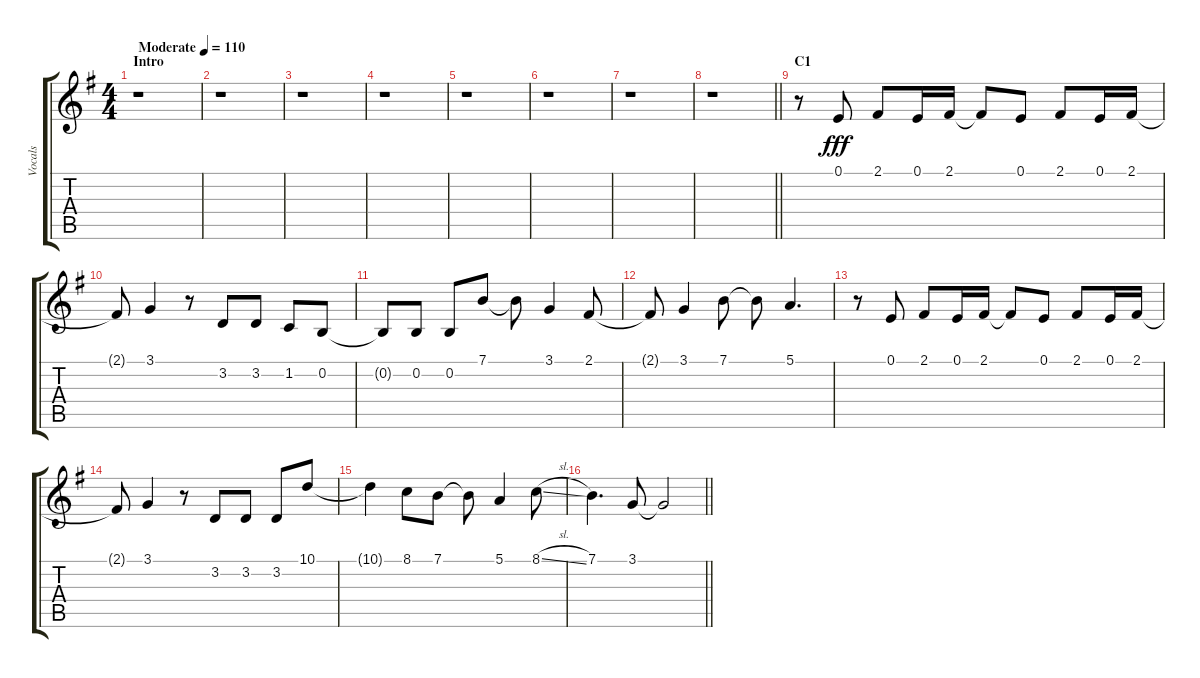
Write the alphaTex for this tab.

\track ("Vocals" "Vocals") {instrument voiceoohs}
\staff {score tabs}
\tuning (E4 B3 G3 D3 A2 E2) {hide}
\ts (4 4)
\section ("" "Intro")
\tempo (110 "Moderate")
\clef g2
\ks g
r.1{dy fff instrument voiceoohs} |
r.1 |
r.1 |
r.1 |
r.1 |
r.1 |
r.1 |
\barLineRight lightlight
r.1 |
\section ("" "C1")
r.8 0.1.8 2.1.8 0.1.16 2.1.16 2.1{t}.8 0.1.8 2.1.8 0.1.16 2.1.16 |
2.1{t}.8 3.1.4 r.8 3.2.8 3.2.8 1.2.8 0.2.8 |
0.2{t}.8 0.2.8 0.2.8 7.1.8 7.1{t}.8 3.1.4 2.1.8 |
2.1{t}.8 3.1.4 7.1.8 7.1{t}.8 5.1.4{d} |
r.8 0.1.8 2.1.8 0.1.16 2.1.16 2.1{t}.8 0.1.8 2.1.8 0.1.16 2.1.16 |
2.1{t}.8 3.1.4 r.8 3.2.8 3.2.8 3.2.8 10.1.8 |
10.1{t}.4 8.1.8 7.1.8 7.1{t}.8 5.1.4 8.1{sl}.8 |
\barLineRight lightlight
7.1.4{d} 3.1.8 3.1{t}.2
